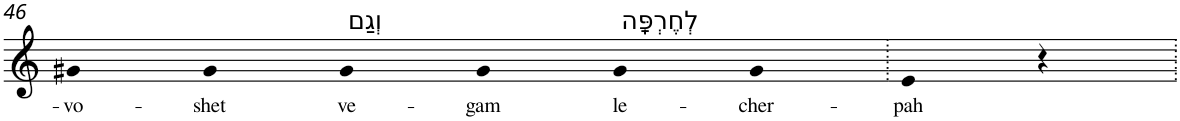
**kern	**text
*part1	*part1
*staff1	*staff1
*I"Piano	*
*I'Pno	*
!!LO:PB:g=z
*clefG2	*
*k[]	*
=46	=46
!	!LO:LY:b
4g#X	-vo-
!	!LO:LY:b
4g#	-shet
!LO:TX:a:t=וְגַם	!
!	!LO:LY:b
4g#	ve-
!	!LO:LY:b
4g#	-gam
!LO:TX:a:t=לְחֶרְפָּֽה	!
!	!LO:LY:b
4g#	le-
!	!LO:LY:b
4g#	-cher-
=47.	=47.
!	!LO:LY:b
4e	-pah
4r	.
=.	=.
*-	*-
